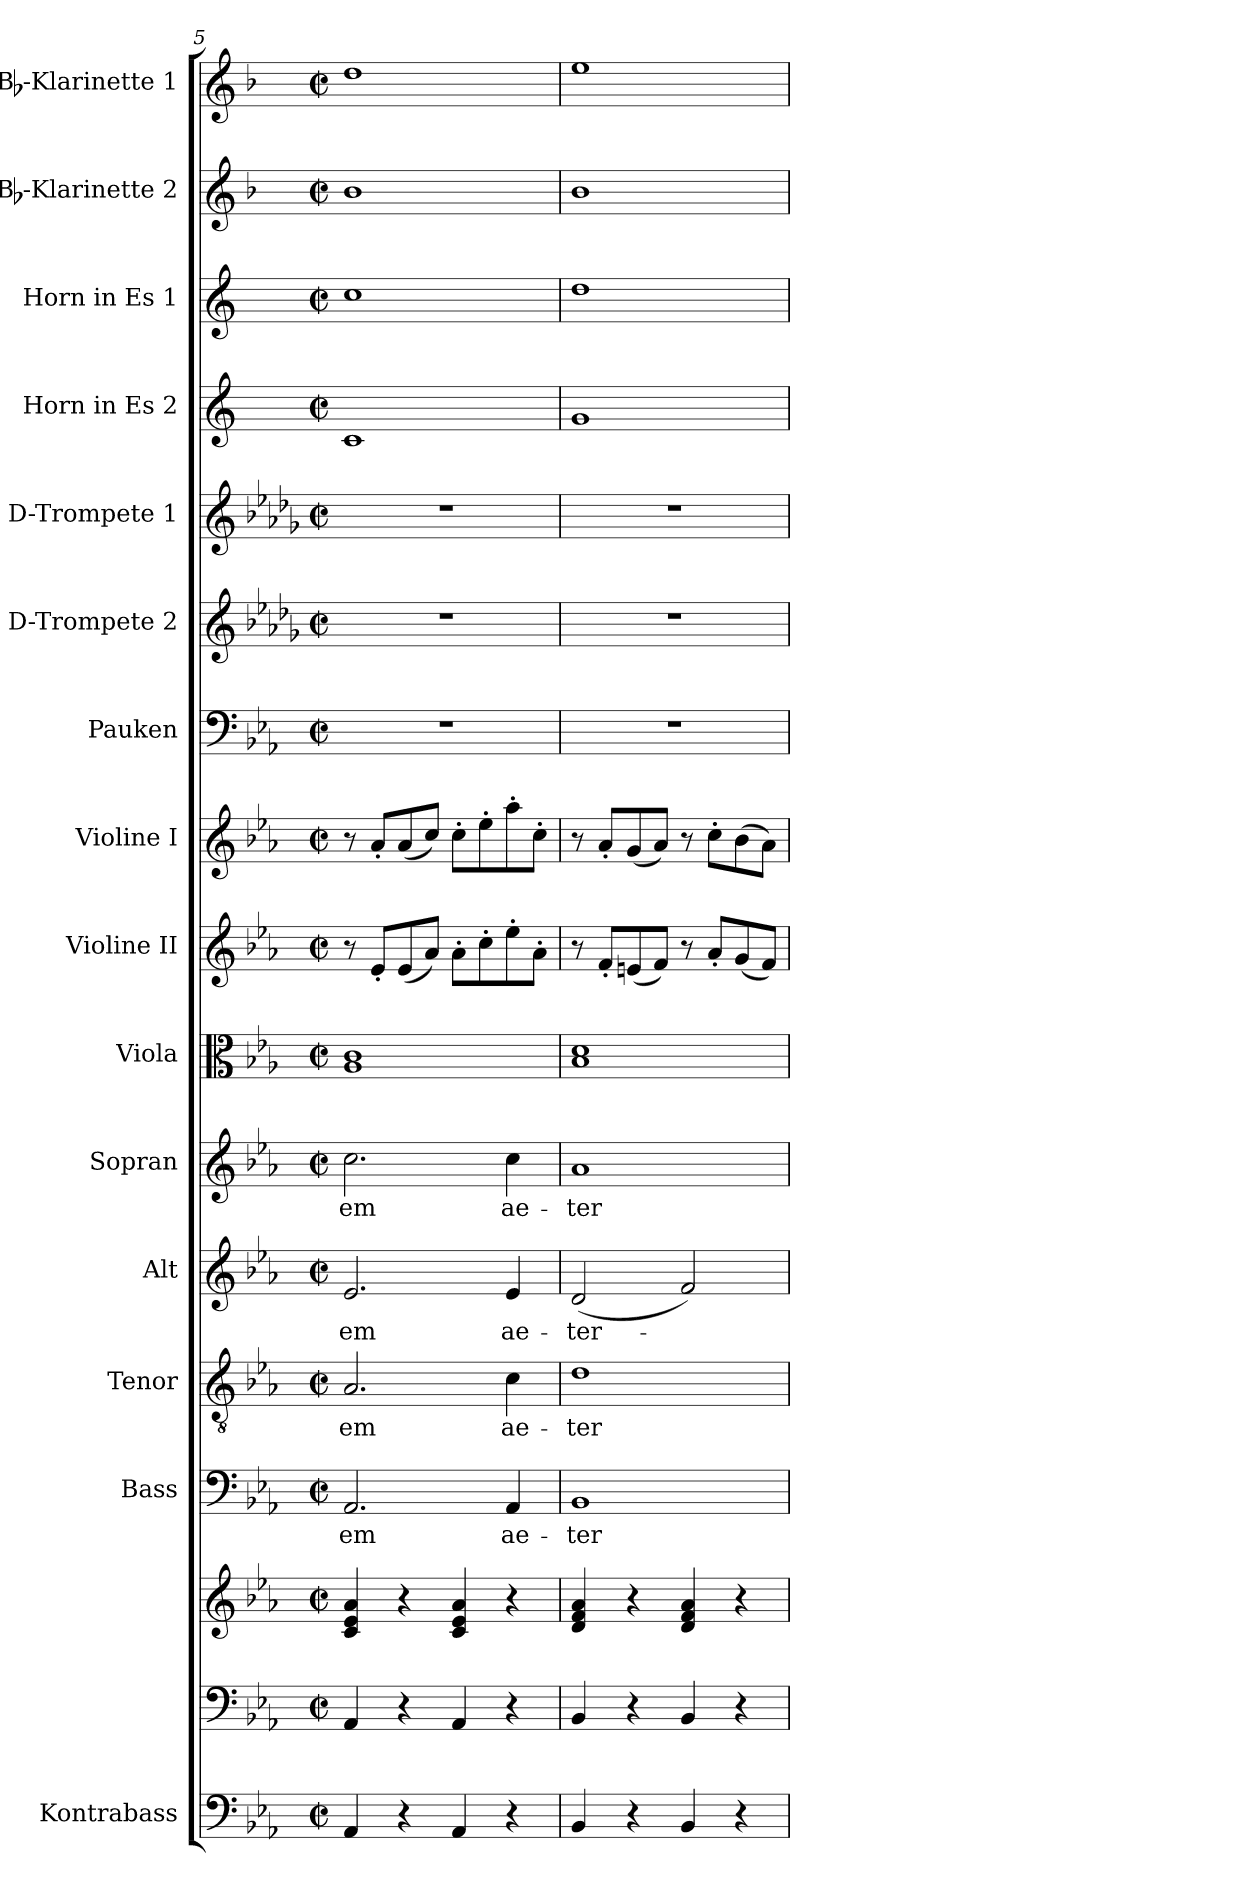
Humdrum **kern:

**kern	**kern	**kern	**kern	**text	**kern	**text	**kern	**text	**kern	**text	**kern	**kern	**kern	**kern	**kern	**kern	**kern	**kern	**kern	**kern
*part16	*part15	*part15	*part14	*part14	*part13	*part13	*part12	*part12	*part11	*part11	*part10	*part9	*part8	*part7	*part6	*part5	*part4	*part3	*part2	*part1
*staff17	*staff16	*staff15	*staff14	*staff14	*staff13	*staff13	*staff12	*staff12	*staff11	*staff11	*staff10	*staff9	*staff8	*staff7	*staff6	*staff5	*staff4	*staff3	*staff2	*staff1
*I"Kontrabass	*	*	*I"Bass	*	*I"Tenor	*	*I"Alt	*	*I"Sopran	*	*I"Viola	*I"Violine II	*I"Violine I	*I"Pauken	*I"D-Trompete 2	*I"D-Trompete 1	*I"Horn in Es 2	*I"Horn in Es 1	*I"Bb-Klarinette 2	*I"Bb-Klarinette 1
*I'Kb.	*	*	*I'B.	*	*I'T.	*	*I'A.	*	*I'S.	*	*I'Vla.	*I'Vl. II	*I'Vl. I	*I'Pk.	*I'D Trp. 2	*I'D Trp. 1	*	*	*I'Bb Kl. 2	*I'Bb Kl. 1
*clefF4	*clefF4	*clefG2	*clefF4	*	*clefGv2	*	*clefG2	*	*clefG2	*	*clefC3	*clefG2	*clefG2	*clefF4	*clefG2	*clefG2	*clefG2	*clefG2	*clefG2	*clefG2
*ITrd7c12	*	*	*	*	*	*	*	*	*	*	*	*	*	*	*ITrd-1c-2	*ITrd-1c-2	*ITrd5c9	*ITrd5c9	*ITrd1c2	*ITrd1c2
*k[b-e-a-]	*k[b-e-a-]	*k[b-e-a-]	*k[b-e-a-]	*	*k[b-e-a-]	*	*k[b-e-a-]	*	*k[b-e-a-]	*	*k[b-e-a-]	*k[b-e-a-]	*k[b-e-a-]	*k[b-e-a-]	*k[b-e-a-]	*k[b-e-a-]	*k[b-e-a-]	*k[b-e-a-]	*k[b-e-a-]	*k[b-e-a-]
*E-:	*E-:	*E-:	*E-:	*	*E-:	*	*E-:	*	*E-:	*	*E-:	*E-:	*E-:	*E-:	*E-:	*E-:	*E-:	*E-:	*E-:	*E-:
*M2/2	*M2/2	*M2/2	*M2/2	*	*M2/2	*	*M2/2	*	*M2/2	*	*M2/2	*M2/2	*M2/2	*M2/2	*M2/2	*M2/2	*M2/2	*M2/2	*M2/2	*M2/2
*met(c|)	*met(c|)	*met(c|)	*met(c|)	*	*met(c|)	*	*met(c|)	*	*met(c|)	*	*met(c|)	*met(c|)	*met(c|)	*met(c|)	*met(c|)	*met(c|)	*met(c|)	*met(c|)	*met(c|)	*met(c|)
=5	=5	=5	=5	=5	=5	=5	=5	=5	=5	=5	=5	=5	=5	=5	=5	=5	=5	=5	=5	=5
!	!	!	!	!LO:LY:b	!	!LO:LY:b	!	!LO:LY:b	!	!LO:LY:b	!	!	!	!	!	!	!	!	!	!
4AAA-/	4AA-/	4c/ 4e-/ 4a-/	2.AA-/	-em	2.A-/	-em	2.e-/	-em	2.cc\	-em	1A- 1c	8r	8r	1r	1r	1r	1E-	1e-	1a-	1cc
.	.	.	.	.	.	.	.	.	.	.	.	8e-'</L	8a-'</L	.	.	.	.	.	.	.
4r	4r	4r	.	.	.	.	.	.	.	.	.	(<8e-/	(<8a-/	.	.	.	.	.	.	.
.	.	.	.	.	.	.	.	.	.	.	.	8a-/J)	8cc/J)	.	.	.	.	.	.	.
4AAA-/	4AA-/	4c/ 4e-/ 4a-/	.	.	.	.	.	.	.	.	.	8a-'>\L	8cc'>\L	.	.	.	.	.	.	.
.	.	.	.	.	.	.	.	.	.	.	.	8cc'>\	8ee-'>\	.	.	.	.	.	.	.
!	!	!	!	!LO:LY:b	!	!LO:LY:b	!	!LO:LY:b	!	!LO:LY:b	!	!	!	!	!	!	!	!	!	!
4r	4r	4r	4AA-/	ae-	4c\	ae-	4e-/	ae-	4cc\	ae-	.	8ee-'>\	8aa-'>\	.	.	.	.	.	.	.
.	.	.	.	.	.	.	.	.	.	.	.	8a-'>\J	8cc'>\J	.	.	.	.	.	.	.
=6	=6	=6	=6	=6	=6	=6	=6	=6	=6	=6	=6	=6	=6	=6	=6	=6	=6	=6	=6	=6
!	!	!	!	!LO:LY:b	!	!LO:LY:b	!	!LO:LY:b	!	!LO:LY:b	!	!	!	!	!	!	!	!	!	!
4BBB-/	4BB-/	4d/ 4f/ 4a-/	1BB-	-ter-	1d	-ter-	(<2d/	-ter-	1a-	-ter-	1B- 1d	8r	8r	1r	1r	1r	1B-	1f	1a-	1dd
.	.	.	.	.	.	.	.	.	.	.	.	8f'</L	8a-'</L	.	.	.	.	.	.	.
4r	4r	4r	.	.	.	.	.	.	.	.	.	(<8en/	(<8g/	.	.	.	.	.	.	.
.	.	.	.	.	.	.	.	.	.	.	.	8f/J)	8a-/J)	.	.	.	.	.	.	.
4BBB-/	4BB-/	4d/ 4f/ 4a-/	.	.	.	.	2f/)	.	.	.	.	8r	8r	.	.	.	.	.	.	.
.	.	.	.	.	.	.	.	.	.	.	.	8a-'</L	8cc'>\L	.	.	.	.	.	.	.
4r	4r	4r	.	.	.	.	.	.	.	.	.	(<8g/	(>8b-\	.	.	.	.	.	.	.
.	.	.	.	.	.	.	.	.	.	.	.	8f/J)	8a-\J)	.	.	.	.	.	.	.
=	=	=	=	=	=	=	=	=	=	=	=	=	=	=	=	=	=	=	=	=
*-	*-	*-	*-	*-	*-	*-	*-	*-	*-	*-	*-	*-	*-	*-	*-	*-	*-	*-	*-	*-
